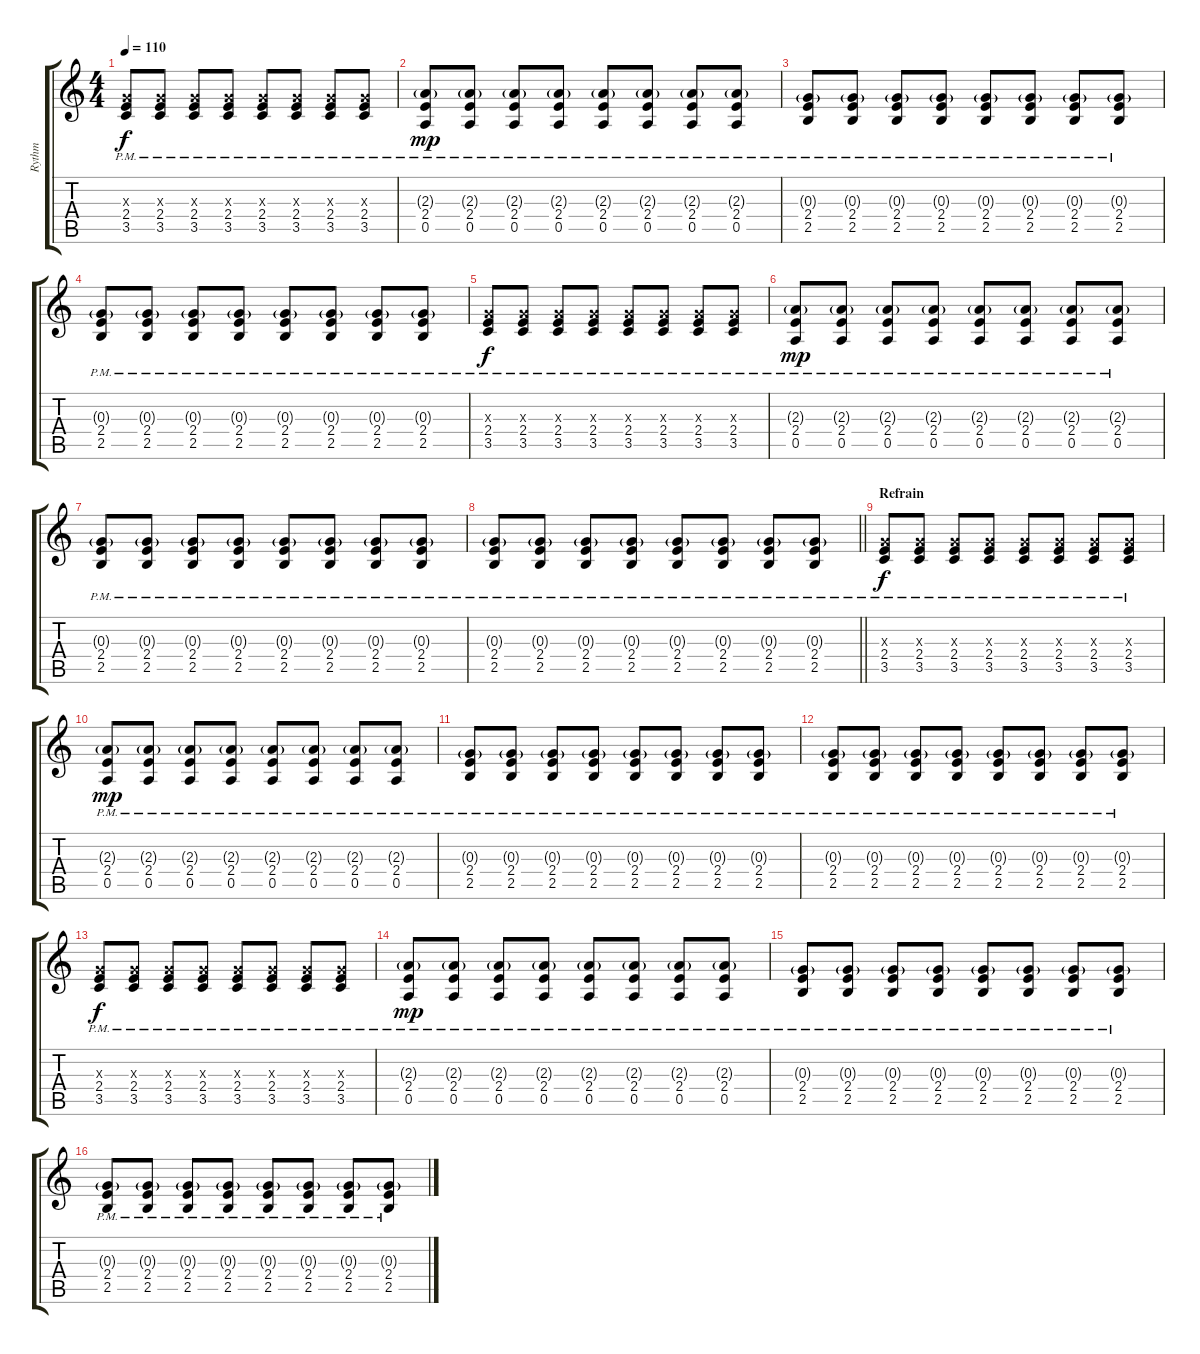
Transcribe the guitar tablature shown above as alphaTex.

\track ("Rythm" "Rythm") {instrument electricguitarjazz}
\staff {score tabs}
\tuning (E4 B3 G3 D3 A2 E2) {hide}
\ts (4 4)
\tempo 110
\clef g2
\ks c
(0.3{x} 2.4{pm} 3.5{pm}).8{dy f} (0.3{x} 2.4{pm} 3.5{pm}).8 (0.3{x} 2.4{pm} 3.5{pm}).8 (0.3{x} 2.4{pm} 3.5{pm}).8 (0.3{x} 2.4{pm} 3.5{pm}).8 (0.3{x} 2.4{pm} 3.5{pm}).8 (0.3{x} 2.4{pm} 3.5{pm}).8 (0.3{x} 2.4{pm} 3.5{pm}).8 |
(2.3{g pm} 2.4{pm} 0.5{pm}).8{dy mp} (2.3{g pm} 2.4{pm} 0.5{pm}).8 (2.3{g pm} 2.4{pm} 0.5{pm}).8 (2.3{g pm} 2.4{pm} 0.5{pm}).8 (2.3{g pm} 2.4{pm} 0.5{pm}).8 (2.3{g pm} 2.4{pm} 0.5{pm}).8 (2.3{g pm} 2.4{pm} 0.5{pm}).8 (2.3{g pm} 2.4{pm} 0.5{pm}).8 |
(0.3{g pm} 2.4{pm} 2.5{pm}).8 (0.3{g pm} 2.4{pm} 2.5{pm}).8 (0.3{g pm} 2.4{pm} 2.5{pm}).8 (0.3{g pm} 2.4{pm} 2.5{pm}).8 (0.3{g pm} 2.4{pm} 2.5{pm}).8 (0.3{g pm} 2.4{pm} 2.5{pm}).8 (0.3{g pm} 2.4{pm} 2.5{pm}).8 (0.3{g pm} 2.4{pm} 2.5{pm}).8 |
(0.3{g pm} 2.4{pm} 2.5{pm}).8 (0.3{g pm} 2.4{pm} 2.5{pm}).8 (0.3{g pm} 2.4{pm} 2.5{pm}).8 (0.3{g pm} 2.4{pm} 2.5{pm}).8 (0.3{g pm} 2.4{pm} 2.5{pm}).8 (0.3{g pm} 2.4{pm} 2.5{pm}).8 (0.3{g pm} 2.4{pm} 2.5{pm}).8 (0.3{g pm} 2.4{pm} 2.5{pm}).8 |
(0.3{x} 2.4{pm} 3.5{pm}).8{dy f} (0.3{x} 2.4{pm} 3.5{pm}).8 (0.3{x} 2.4{pm} 3.5{pm}).8 (0.3{x} 2.4{pm} 3.5{pm}).8 (0.3{x} 2.4{pm} 3.5{pm}).8 (0.3{x} 2.4{pm} 3.5{pm}).8 (0.3{x} 2.4{pm} 3.5{pm}).8 (0.3{x} 2.4{pm} 3.5{pm}).8 |
(2.3{g pm} 2.4{pm} 0.5{pm}).8{dy mp} (2.3{g pm} 2.4{pm} 0.5{pm}).8 (2.3{g pm} 2.4{pm} 0.5{pm}).8 (2.3{g pm} 2.4{pm} 0.5{pm}).8 (2.3{g pm} 2.4{pm} 0.5{pm}).8 (2.3{g pm} 2.4{pm} 0.5{pm}).8 (2.3{g pm} 2.4{pm} 0.5{pm}).8 (2.3{g pm} 2.4{pm} 0.5{pm}).8 |
(0.3{g pm} 2.4{pm} 2.5{pm}).8 (0.3{g pm} 2.4{pm} 2.5{pm}).8 (0.3{g pm} 2.4{pm} 2.5{pm}).8 (0.3{g pm} 2.4{pm} 2.5{pm}).8 (0.3{g pm} 2.4{pm} 2.5{pm}).8 (0.3{g pm} 2.4{pm} 2.5{pm}).8 (0.3{g pm} 2.4{pm} 2.5{pm}).8 (0.3{g pm} 2.4{pm} 2.5{pm}).8 |
\barLineRight lightlight
(0.3{g pm} 2.4{pm} 2.5{pm}).8 (0.3{g pm} 2.4{pm} 2.5{pm}).8 (0.3{g pm} 2.4{pm} 2.5{pm}).8 (0.3{g pm} 2.4{pm} 2.5{pm}).8 (0.3{g pm} 2.4{pm} 2.5{pm}).8 (0.3{g pm} 2.4{pm} 2.5{pm}).8 (0.3{g pm} 2.4{pm} 2.5{pm}).8 (0.3{g pm} 2.4{pm} 2.5{pm}).8 |
\section ("" "Refrain")
(0.3{x} 2.4{pm} 3.5{pm}).8{dy f} (0.3{x} 2.4{pm} 3.5{pm}).8 (0.3{x} 2.4{pm} 3.5{pm}).8 (0.3{x} 2.4{pm} 3.5{pm}).8 (0.3{x} 2.4{pm} 3.5{pm}).8 (0.3{x} 2.4{pm} 3.5{pm}).8 (0.3{x} 2.4{pm} 3.5{pm}).8 (0.3{x} 2.4{pm} 3.5{pm}).8 |
(2.3{g pm} 2.4{pm} 0.5{pm}).8{dy mp} (2.3{g pm} 2.4{pm} 0.5{pm}).8 (2.3{g pm} 2.4{pm} 0.5{pm}).8 (2.3{g pm} 2.4{pm} 0.5{pm}).8 (2.3{g pm} 2.4{pm} 0.5{pm}).8 (2.3{g pm} 2.4{pm} 0.5{pm}).8 (2.3{g pm} 2.4{pm} 0.5{pm}).8 (2.3{g pm} 2.4{pm} 0.5{pm}).8 |
(0.3{g pm} 2.4{pm} 2.5{pm}).8 (0.3{g pm} 2.4{pm} 2.5{pm}).8 (0.3{g pm} 2.4{pm} 2.5{pm}).8 (0.3{g pm} 2.4{pm} 2.5{pm}).8 (0.3{g pm} 2.4{pm} 2.5{pm}).8 (0.3{g pm} 2.4{pm} 2.5{pm}).8 (0.3{g pm} 2.4{pm} 2.5{pm}).8 (0.3{g pm} 2.4{pm} 2.5{pm}).8 |
(0.3{g pm} 2.4{pm} 2.5{pm}).8 (0.3{g pm} 2.4{pm} 2.5{pm}).8 (0.3{g pm} 2.4{pm} 2.5{pm}).8 (0.3{g pm} 2.4{pm} 2.5{pm}).8 (0.3{g pm} 2.4{pm} 2.5{pm}).8 (0.3{g pm} 2.4{pm} 2.5{pm}).8 (0.3{g pm} 2.4{pm} 2.5{pm}).8 (0.3{g pm} 2.4{pm} 2.5{pm}).8 |
(0.3{x} 2.4{pm} 3.5{pm}).8{dy f} (0.3{x} 2.4{pm} 3.5{pm}).8 (0.3{x} 2.4{pm} 3.5{pm}).8 (0.3{x} 2.4{pm} 3.5{pm}).8 (0.3{x} 2.4{pm} 3.5{pm}).8 (0.3{x} 2.4{pm} 3.5{pm}).8 (0.3{x} 2.4{pm} 3.5{pm}).8 (0.3{x} 2.4{pm} 3.5{pm}).8 |
(2.3{g pm} 2.4{pm} 0.5{pm}).8{dy mp} (2.3{g pm} 2.4{pm} 0.5{pm}).8 (2.3{g pm} 2.4{pm} 0.5{pm}).8 (2.3{g pm} 2.4{pm} 0.5{pm}).8 (2.3{g pm} 2.4{pm} 0.5{pm}).8 (2.3{g pm} 2.4{pm} 0.5{pm}).8 (2.3{g pm} 2.4{pm} 0.5{pm}).8 (2.3{g pm} 2.4{pm} 0.5{pm}).8 |
(0.3{g pm} 2.4{pm} 2.5{pm}).8 (0.3{g pm} 2.4{pm} 2.5{pm}).8 (0.3{g pm} 2.4{pm} 2.5{pm}).8 (0.3{g pm} 2.4{pm} 2.5{pm}).8 (0.3{g pm} 2.4{pm} 2.5{pm}).8 (0.3{g pm} 2.4{pm} 2.5{pm}).8 (0.3{g pm} 2.4{pm} 2.5{pm}).8 (0.3{g pm} 2.4{pm} 2.5{pm}).8 |
(0.3{g pm} 2.4{pm} 2.5{pm}).8 (0.3{g pm} 2.4{pm} 2.5{pm}).8 (0.3{g pm} 2.4{pm} 2.5{pm}).8 (0.3{g pm} 2.4{pm} 2.5{pm}).8 (0.3{g pm} 2.4{pm} 2.5{pm}).8 (0.3{g pm} 2.4{pm} 2.5{pm}).8 (0.3{g pm} 2.4{pm} 2.5{pm}).8 (0.3{g pm} 2.4{pm} 2.5{pm}).8
